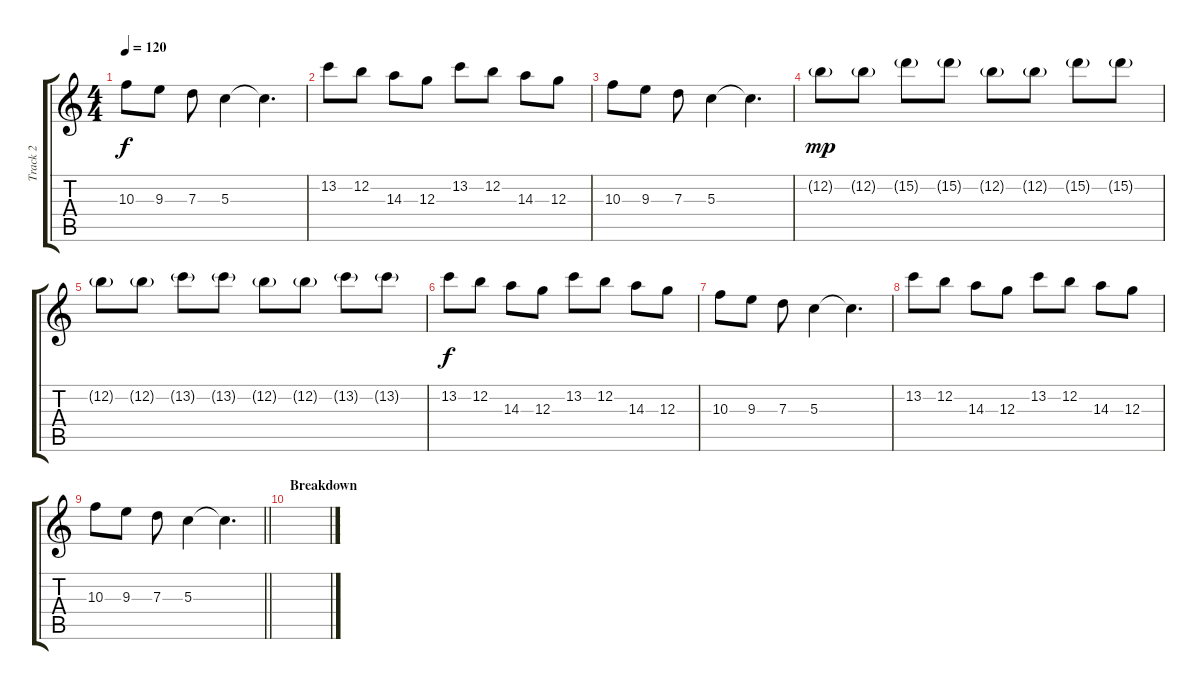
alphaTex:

\track ("Track 2" "Track 2") {instrument distortionguitar}
\staff {score tabs}
\tuning (E4 B3 G3 D3 A2 D2) {hide}
\ts (4 4)
\tempo 120
\clef g2
\ks c
10.3.8{dy f} 9.3.8 7.3.8 5.3.4 5.3{t}.4{d} |
13.2.8 12.2.8 14.3.8 12.3.8 13.2.8 12.2.8 14.3.8 12.3.8 |
10.3.8 9.3.8 7.3.8 5.3.4 5.3{t}.4{d} |
12.2{g}.8{dy mp} 12.2{g}.8 15.2{g}.8 15.2{g}.8 12.2{g}.8 12.2{g}.8 15.2{g}.8 15.2{g}.8 |
12.2{g}.8 12.2{g}.8 13.2{g}.8 13.2{g}.8 12.2{g}.8 12.2{g}.8 13.2{g}.8 13.2{g}.8 |
13.2.8{dy f} 12.2.8 14.3.8 12.3.8 13.2.8 12.2.8 14.3.8 12.3.8 |
10.3.8 9.3.8 7.3.8 5.3.4 5.3{t}.4{d} |
13.2.8 12.2.8 14.3.8 12.3.8 13.2.8 12.2.8 14.3.8 12.3.8 |
\barLineRight lightlight
10.3.8 9.3.8 7.3.8 5.3.4 5.3{t}.4{d} |
\section ("" "Breakdown")
